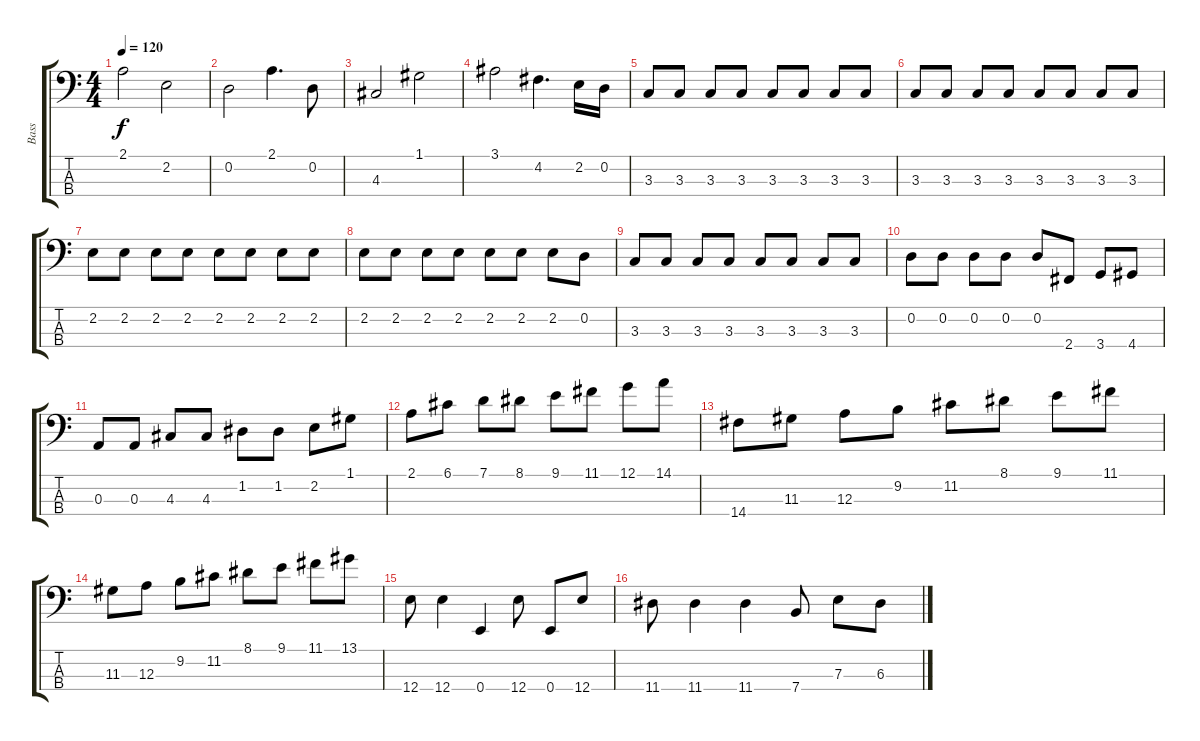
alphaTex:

\track ("Bass" "Bass") {instrument electricbassfinger}
\staff {score tabs}
\tuning (G2 D2 A1 E1) {hide}
\ts (4 4)
\tempo 120
\clef f4
\ks c
2.1.2{dy f} 2.2.2 |
0.2.2 2.1.4{d} 0.2.8 |
4.3.2 1.1.2 |
3.1.2 4.2.4{d} 2.2.16 0.2.16 |
3.3.8 3.3.8 3.3.8 3.3.8 3.3.8 3.3.8 3.3.8 3.3.8 |
3.3.8 3.3.8 3.3.8 3.3.8 3.3.8 3.3.8 3.3.8 3.3.8 |
2.2.8 2.2.8 2.2.8 2.2.8 2.2.8 2.2.8 2.2.8 2.2.8 |
2.2.8 2.2.8 2.2.8 2.2.8 2.2.8 2.2.8 2.2.8 0.2.8 |
3.3.8 3.3.8 3.3.8 3.3.8 3.3.8 3.3.8 3.3.8 3.3.8 |
0.2.8 0.2.8 0.2.8 0.2.8 0.2.8 2.4.8 3.4.8 4.4.8 |
0.3.8 0.3.8 4.3.8 4.3.8 1.2.8 1.2.8 2.2.8 1.1.8 |
2.1.8 6.1.8 7.1.8 8.1.8 9.1.8 11.1.8 12.1.8 14.1.8 |
14.4.8 11.3.8 12.3.8 9.2.8 11.2.8 8.1.8 9.1.8 11.1.8 |
11.3.8 12.3.8 9.2.8 11.2.8 8.1.8 9.1.8 11.1.8 13.1.8 |
12.4.8 12.4.4 0.4.4 12.4.8 0.4.8 12.4.8 |
11.4.8 11.4.4 11.4.4 7.4.8 7.3.8 6.3.8
